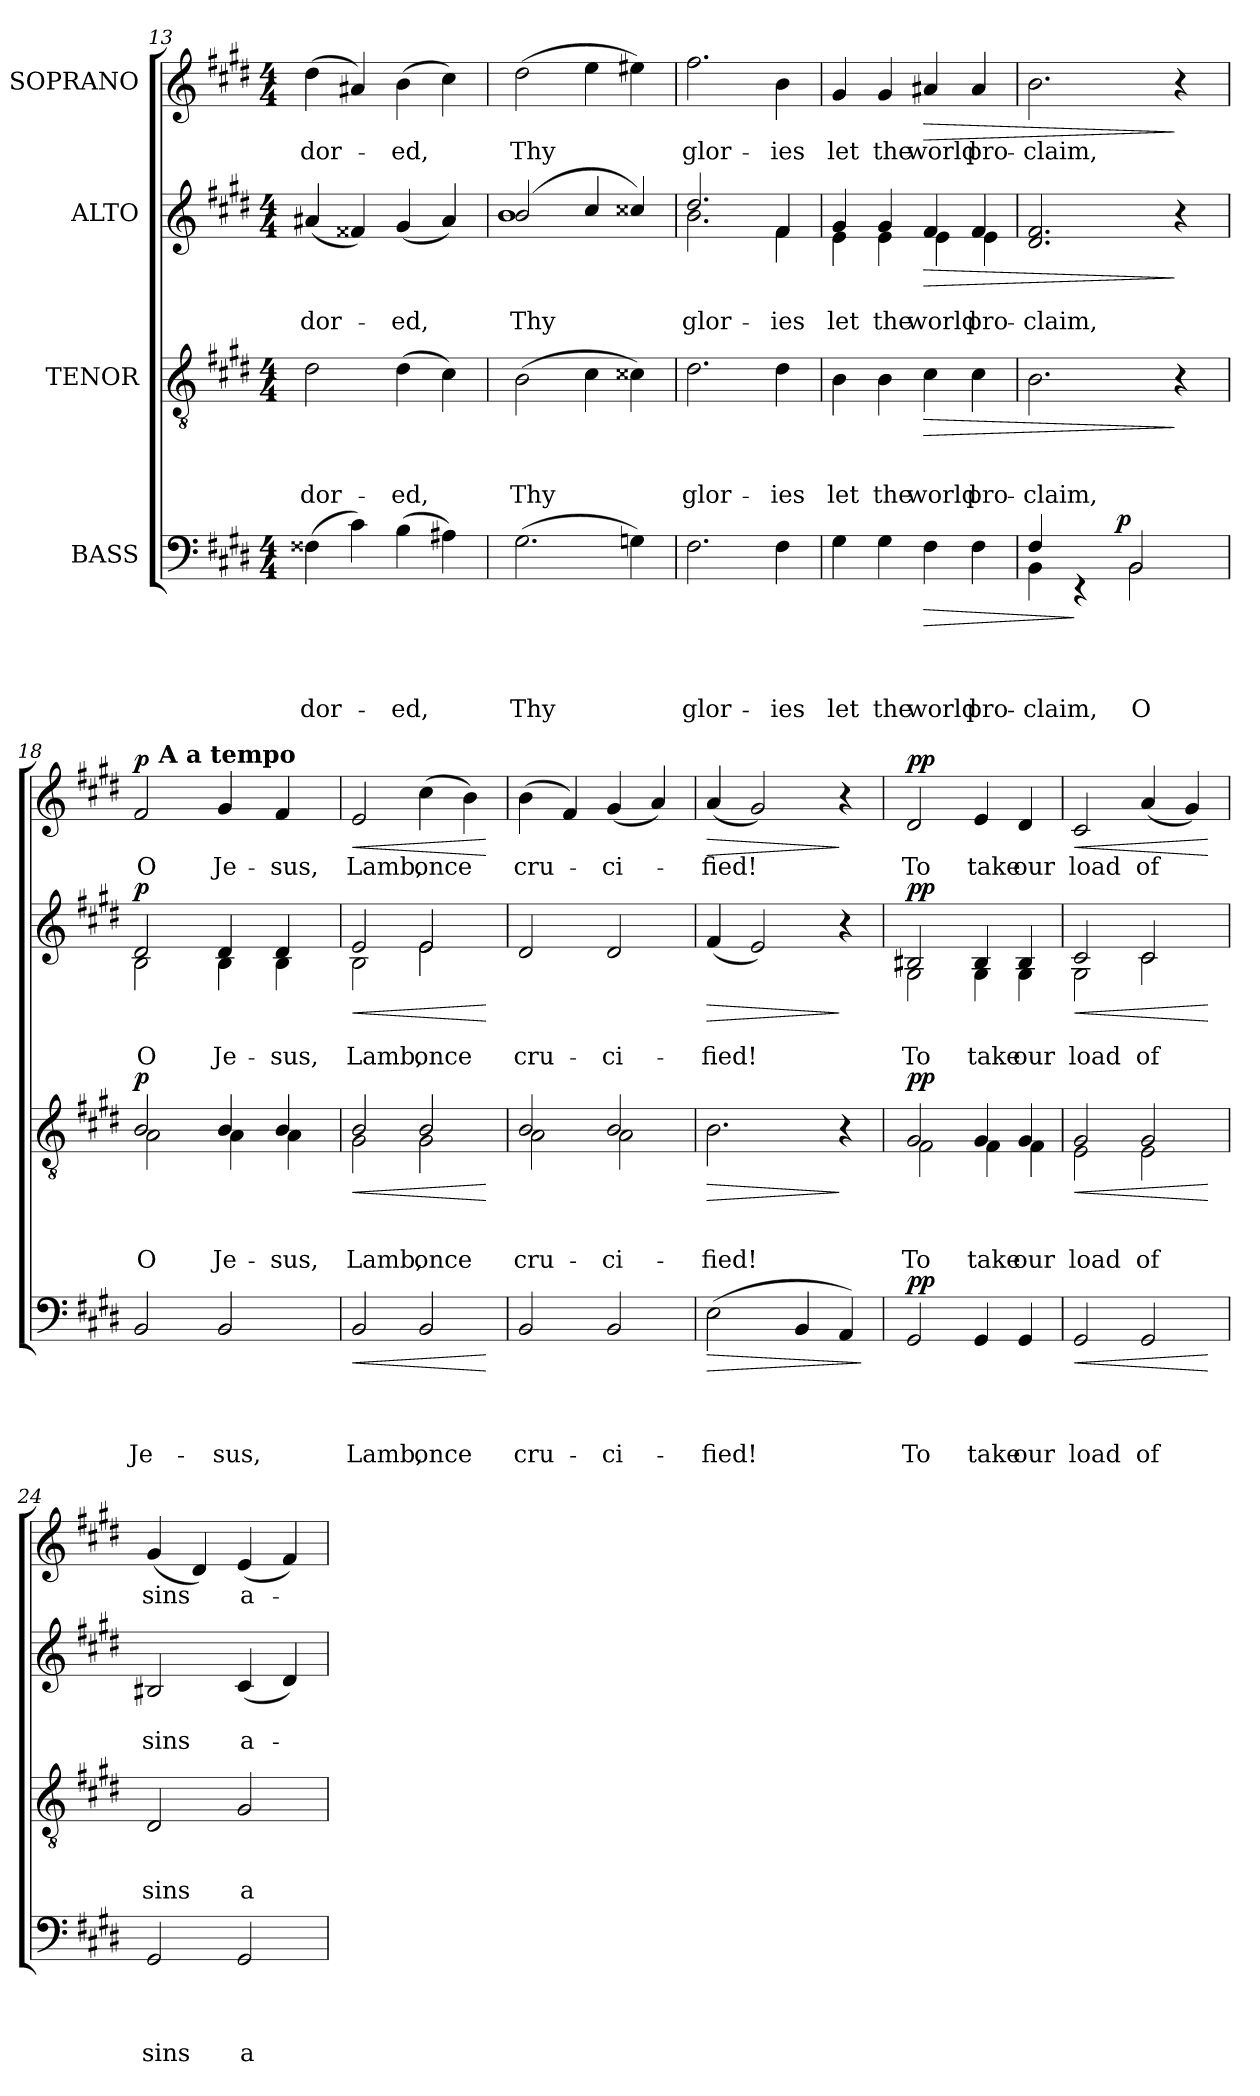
**kern	**text	**text	**text	**text	**dynam	**kern	**text	**text	**text	**dynam	**kern	**text	**text	**dynam	**kern	**text	**dynam
*part4	*part4	*part4	*part4	*part4	*part4	*part3	*part3	*part3	*part3	*part3	*part2	*part2	*part2	*part2	*part1	*part1	*part1
*staff4	*staff4	*staff4	*staff4	*staff4	*staff4	*staff3	*staff3	*staff3	*staff3	*staff3	*staff2	*staff2	*staff2	*staff2	*staff1	*staff1	*staff1
*I"BASS	*	*	*	*	*	*I"TENOR	*	*	*	*	*I"ALTO	*	*	*	*I"SOPRANO	*	*
*clefF4	*	*	*	*	*	*clefGv2	*	*	*	*	*clefG2	*	*	*	*clefG2	*	*
*k[f#c#g#d#]	*	*	*	*	*	*k[f#c#g#d#]	*	*	*	*	*k[f#c#g#d#]	*	*	*	*k[f#c#g#d#]	*	*
*E:	*	*	*	*	*	*E:	*	*	*	*	*E:	*	*	*	*E:	*	*
*M4/4	*	*	*	*	*	*M4/4	*	*	*	*	*M4/4	*	*	*	*M4/4	*	*
=13	=13	=13	=13	=13	=13	=13	=13	=13	=13	=13	=13	=13	=13	=13	=13	=13	=13
!	!	!	!	!LO:LY:b	!	!	!	!	!LO:LY:b	!	!	!	!LO:LY:b	!	!	!LO:LY:b	!
(>4F##X\	.	.	.	-dor-	.	2d#\	.	.	-dor-	.	(<4a#X/	.	-dor-	.	(>4dd#\	-dor-	.
4c#\)	.	.	.	.	.	.	.	.	.	.	4f##X/)	.	.	.	4a#X/)	.	.
!	!	!	!	!LO:LY:b	!	!	!	!	!LO:LY:b	!	!	!	!LO:LY:b	!	!	!LO:LY:b	!
(>4B\	.	.	.	-ed,	.	(>4d#\	.	.	-ed,	.	(<4g#/	.	-ed,	.	(>4b\	-ed,	.
4A#X\)	.	.	.	.	.	4c#\)	.	.	.	.	4a#/)	.	.	.	4cc#\)	.	.
=14	=14	=14	=14	=14	=14	=14	=14	=14	=14	=14	=14	=14	=14	=14	=14	=14	=14
!	!	!	!	!LO:LY:b	!	!	!	!	!LO:LY:b	!	!	!	!LO:LY:b	!	!	!LO:LY:b	!
*	*	*	*	*	*	*	*	*	*	*	*^	*	*	*	*	*	*
(>2.G#\	.	.	.	Thy	.	(>2B\	.	.	Thy	.	(2b/	1b	.	Thy	.	(>2dd#\	Thy	.
.	.	.	.	.	.	4c#\	.	.	.	.	4cc#/	.	.	.	.	4ee\	.	.
4Gn\)	.	.	.	.	.	4c##X\)	.	.	.	.	4cc##X/)	.	.	.	.	4ee#X\)	.	.
=15	=15	=15	=15	=15	=15	=15	=15	=15	=15	=15	=15	=15	=15	=15	=15	=15	=15	=15
!	!	!	!	!LO:LY:b	!	!	!	!	!LO:LY:b	!	!	!	!	!LO:LY:b	!	!	!LO:LY:b	!
2.F#\	.	.	.	glor-	.	2.d#\	.	.	glor-	.	2.dd#/	2.b\	.	glor-	.	2.ff#\	glor-	.
!	!	!	!	!LO:LY:b	!	!	!	!	!LO:LY:b	!	!	!	!	!LO:LY:b	!	!	!LO:LY:b	!
4F#\	.	.	.	-ies	.	4d#\	.	.	-ies	.	4f#/	4f#\	.	-ies	.	4b\	-ies	.
=16	=16	=16	=16	=16	=16	=16	=16	=16	=16	=16	=16	=16	=16	=16	=16	=16	=16	=16
!	!	!	!	!LO:LY:b	!	!	!	!	!LO:LY:b	!	!	!	!	!LO:LY:b	!	!	!LO:LY:b	!
4G#\	.	.	.	let	.	4B\	.	.	let	.	4g#/	4e\	.	let	.	4g#/	let	.
!	!	!	!	!LO:LY:b	!	!	!	!	!LO:LY:b	!	!	!	!	!LO:LY:b	!	!	!LO:LY:b	!
4G#\	.	.	.	the	.	4B\	.	.	the	.	4g#/	4e\	.	the	.	4g#/	the	.
!	!	!	!	!LO:LY:b	!LO:HP:b	!	!	!	!LO:LY:b	!LO:HP:b	!	!	!	!LO:LY:b	!LO:HP:b	!	!LO:LY:b	!LO:HP:b
4F#\	.	.	.	world	>	4c#\	.	.	world	>	4f#/	4e\	.	world	>	4a#X/	world	>
!	!	!	!	!LO:LY:b	!	!	!	!	!LO:LY:b	!	!	!	!	!LO:LY:b	!	!	!LO:LY:b	!
4F#\	.	.	.	pro-	.	4c#\	.	.	pro-	.	4f#/	4e\	.	pro-	.	4a#/	pro-	.
=17	=17	=17	=17	=17	=17	=17	=17	=17	=17	=17	=17	=17	=17	=17	=17	=17	=17	=17
!	!	!	!	!LO:LY:b	!	!	!	!	!LO:LY:b	!	!	!	!	!LO:LY:b	!	!	!LO:LY:b	!
*^	*	*	*	*	*	*	*	*	*	*	*	*	*	*	*	*	*	*
*	*^	*	*	*	*	*	*	*	*	*	*	*v	*v	*	*	*	*	*	*
4F#/	4BB\	4...ryy	.	.	.	-claim,	.	2.B\	.	.	-claim,	.	2.d#/ 2.f#/	.	-claim,	.	2.b\	-claim,	.
4ryy	4rEE	.	.	.	.	.	]	.	.	.	.	.	.	.	.	.	.	.	.
!	!	!	!	!	!	!	!LO:DY:a	!	!	!	!	!	!	!	!	!	!	!	!
.	.	2ryy	.	.	.	.	p	.	.	.	.	.	.	.	.	.	.	.	.
!	!	!	!	!	!	!LO:LY:b	!	!	!	!	!	!	!	!	!	!	!	!	!
2BB/	2BB\	.	.	.	.	O	.	.	.	.	.	.	.	.	.	.	.	.	.
.	.	.	.	.	.	.	.	4r	.	.	.	]	4r	.	.	]	4r	.	]
.	.	32ryy	.	.	.	.	.	.	.	.	.	.	.	.	.	.	.	.	.
!!LO:LB:g=z
=18	=18	=18	=18	=18	=18	=18	=18	=18	=18	=18	=18	=18	=18	=18	=18	=18	=18	=18	=18
!	!	!	!	!	!	!LO:LY:b	!	!	!	!	!LO:LY:b	!LO:DY:a	!	!	!LO:LY:b	!LO:DY:a	!	!LO:LY:b	!LO:DY:a
*v	*v	*v	*	*	*	*	*	*^	*	*	*	*	*^	*	*	*	*^	*	*
2BB/	.	.	.	Je-	.	2B/	2A\	.	.	O	p	2d#/	2B\	.	O	p	2f#/	16.ryy	O	p
!	!	!	!	!	!	!	!	!	!	!	!	!	!	!	!	!	!	!LO:TX:a:B:t=A a tempo	!	!
.	.	.	.	.	.	.	.	.	.	.	.	.	.	.	.	.	.	2ryy	.	.
!	!	!	!	!LO:LY:b	!	!	!	!	!	!LO:LY:b	!	!	!	!	!LO:LY:b	!	!	!	!LO:LY:b	!
2BB/	.	.	.	-sus,	.	4B/	4A\	.	.	Je-	.	4d#/	4B\	.	Je-	.	4g#/	.	Je-	.
.	.	.	.	.	.	.	.	.	.	.	.	.	.	.	.	.	.	4ryy	.	.
!	!	!	!	!	!	!	!	!	!	!LO:LY:b	!	!	!	!	!LO:LY:b	!	!	!	!LO:LY:b	!
.	.	.	.	.	.	4B/	4A\	.	.	-sus,	.	4d#/	4B\	.	-sus,	.	4f#/	.	-sus,	.
.	.	.	.	.	.	.	.	.	.	.	.	.	.	.	.	.	.	8ryy	.	.
.	.	.	.	.	.	.	.	.	.	.	.	.	.	.	.	.	.	32ryy	.	.
=19	=19	=19	=19	=19	=19	=19	=19	=19	=19	=19	=19	=19	=19	=19	=19	=19	=19	=19	=19	=19
!	!	!	!	!LO:LY:b	!LO:HP:b	!	!	!	!	!LO:LY:b	!LO:HP:b	!	!	!	!LO:LY:b	!LO:HP:b	!	!	!LO:LY:b	!LO:HP:b
*	*	*	*	*	*	*	*	*	*	*	*	*	*	*	*	*	*v	*v	*	*
2BB/	.	.	.	Lamb,	<	2B/	2G#\	.	.	Lamb,	<	2e/	2B\	.	Lamb,	<	2e/	Lamb,	<
!	!	!	!	!LO:LY:b	!	!	!	!	!	!LO:LY:b	!	!	!	!	!LO:LY:b	!	!	!LO:LY:b	!
2BB/	.	.	.	once	.	2B/	2G#\	.	.	once	.	2e/	2e\	.	once	.	(>4cc#\	once	.
.	.	.	.	.	.	.	.	.	.	.	.	.	.	.	.	.	4b\)	.	.
*	*	*	*	*	*	*v	*v	*	*	*	*	*	*	*	*	*	*	*	*
*	*	*	*	*	*	*	*	*	*	*	*v	*v	*	*	*	*	*	*
.	.	.	.	.	[	.	.	.	.	[	.	.	.	[	.	.	[
=20	=20	=20	=20	=20	=20	=20	=20	=20	=20	=20	=20	=20	=20	=20	=20	=20	=20
!	!	!	!	!LO:LY:b	!	!	!	!	!LO:LY:b	!	!	!	!LO:LY:b	!	!	!LO:LY:b	!
*	*	*	*	*	*	*^	*	*	*	*	*	*	*	*	*	*	*
2BB/	.	.	.	cru-	.	2B/	2A\	.	.	cru-	.	2d#/	.	cru-	.	(>4b\	cru-	.
.	.	.	.	.	.	.	.	.	.	.	.	.	.	.	.	4f#/)	.	.
!	!	!	!	!LO:LY:b	!	!	!	!	!	!LO:LY:b	!	!	!	!LO:LY:b	!	!	!LO:LY:b	!
2BB/	.	.	.	-ci-	.	2B/	2A\	.	.	-ci-	.	2d#/	.	-ci-	.	(<4g#/	-ci-	.
.	.	.	.	.	.	.	.	.	.	.	.	.	.	.	.	4a/)	.	.
*	*	*	*	*	*	*v	*v	*	*	*	*	*	*	*	*	*	*	*
=21	=21	=21	=21	=21	=21	=21	=21	=21	=21	=21	=21	=21	=21	=21	=21	=21	=21
!	!	!	!	!LO:LY:b	!LO:HP:b	!	!	!	!LO:LY:b	!LO:HP:b	!	!	!LO:LY:b	!LO:HP:b	!	!LO:LY:b	!LO:HP:b
(>2E\	.	.	.	-fied!	>	2.B\	.	.	-fied!	>	(<4f#/	.	-fied!	>	(<4a/	-fied!	>
.	.	.	.	.	.	.	.	.	.	.	2e/)	.	.	.	2g#/)	.	.
4BB/	.	.	.	.	.	.	.	.	.	.	.	.	.	.	.	.	.
4AA/)	.	.	.	.	.	4r	.	.	.	]	4r	.	.	]	4r	.	]
.	.	.	.	.	]	.	.	.	.	.	.	.	.	.	.	.	.
=22	=22	=22	=22	=22	=22	=22	=22	=22	=22	=22	=22	=22	=22	=22	=22	=22	=22
!	!	!	!	!LO:LY:b	!LO:DY:a	!	!	!	!LO:LY:b	!LO:DY:a	!	!	!LO:LY:b	!LO:DY:a	!	!LO:LY:b	!LO:DY:a
*	*	*	*	*	*	*^	*	*	*	*	*^	*	*	*	*	*	*
2GG#/	.	.	.	To	pp	2G#/	2F#\	.	.	To	pp	2B#X/	2G#\	.	To	pp	2d#/	To	pp
!	!	!	!	!LO:LY:b	!	!	!	!	!	!LO:LY:b	!	!	!	!	!LO:LY:b	!	!	!LO:LY:b	!
4GG#/	.	.	.	take	.	4G#/	4F#\	.	.	take	.	4B#/	4G#\	.	take	.	4e/	take	.
!	!	!	!	!LO:LY:b	!	!	!	!	!	!LO:LY:b	!	!	!	!	!LO:LY:b	!	!	!LO:LY:b	!
4GG#/	.	.	.	our	.	4G#/	4F#\	.	.	our	.	4B#/	4G#\	.	our	.	4d#/	our	.
!!LO:LB:g=z
=23	=23	=23	=23	=23	=23	=23	=23	=23	=23	=23	=23	=23	=23	=23	=23	=23	=23	=23	=23
!	!	!	!	!LO:LY:b	!LO:HP:b	!	!	!	!	!LO:LY:b	!LO:HP:b	!	!	!	!LO:LY:b	!LO:HP:b	!	!LO:LY:b	!LO:HP:b
2GG#/	.	.	.	load	<	2G#/	2E\	.	.	load	<	2c#/	2G#\	.	load	<	2c#/	load	<
!	!	!	!	!LO:LY:b	!	!	!	!	!	!LO:LY:b	!	!	!	!	!LO:LY:b	!	!	!LO:LY:b	!
2GG#/	.	.	.	of	.	2G#/	2E\	.	.	of	.	2c#/	2c#\	.	of	.	(<4a/	of	.
.	.	.	.	.	.	.	.	.	.	.	.	.	.	.	.	.	4g#/)	.	.
*	*	*	*	*	*	*v	*v	*	*	*	*	*	*	*	*	*	*	*	*
*	*	*	*	*	*	*	*	*	*	*	*v	*v	*	*	*	*	*	*
.	.	.	.	.	[	.	.	.	.	[	.	.	.	[	.	.	[
=24	=24	=24	=24	=24	=24	=24	=24	=24	=24	=24	=24	=24	=24	=24	=24	=24	=24
!	!	!	!	!LO:LY:b	!	!	!	!	!LO:LY:b	!	!	!	!LO:LY:b	!	!	!LO:LY:b	!
2GG#/	.	.	.	sins	.	2D#/	.	.	sins	.	2B#X/	.	sins	.	(<4g#/	sins	.
.	.	.	.	.	.	.	.	.	.	.	.	.	.	.	4d#/)	.	.
!	!	!	!	!LO:LY:b	!	!	!	!	!LO:LY:b	!	!	!	!LO:LY:b	!	!	!LO:LY:b	!
2GG#/	.	.	.	a-	.	2G#/	.	.	a-	.	(<4c#/	.	a-	.	(<4e/	a-	.
.	.	.	.	.	.	.	.	.	.	.	4d#/)	.	.	.	4f#/)	.	.
=	=	=	=	=	=	=	=	=	=	=	=	=	=	=	=	=	=
*-	*-	*-	*-	*-	*-	*-	*-	*-	*-	*-	*-	*-	*-	*-	*-	*-	*-
